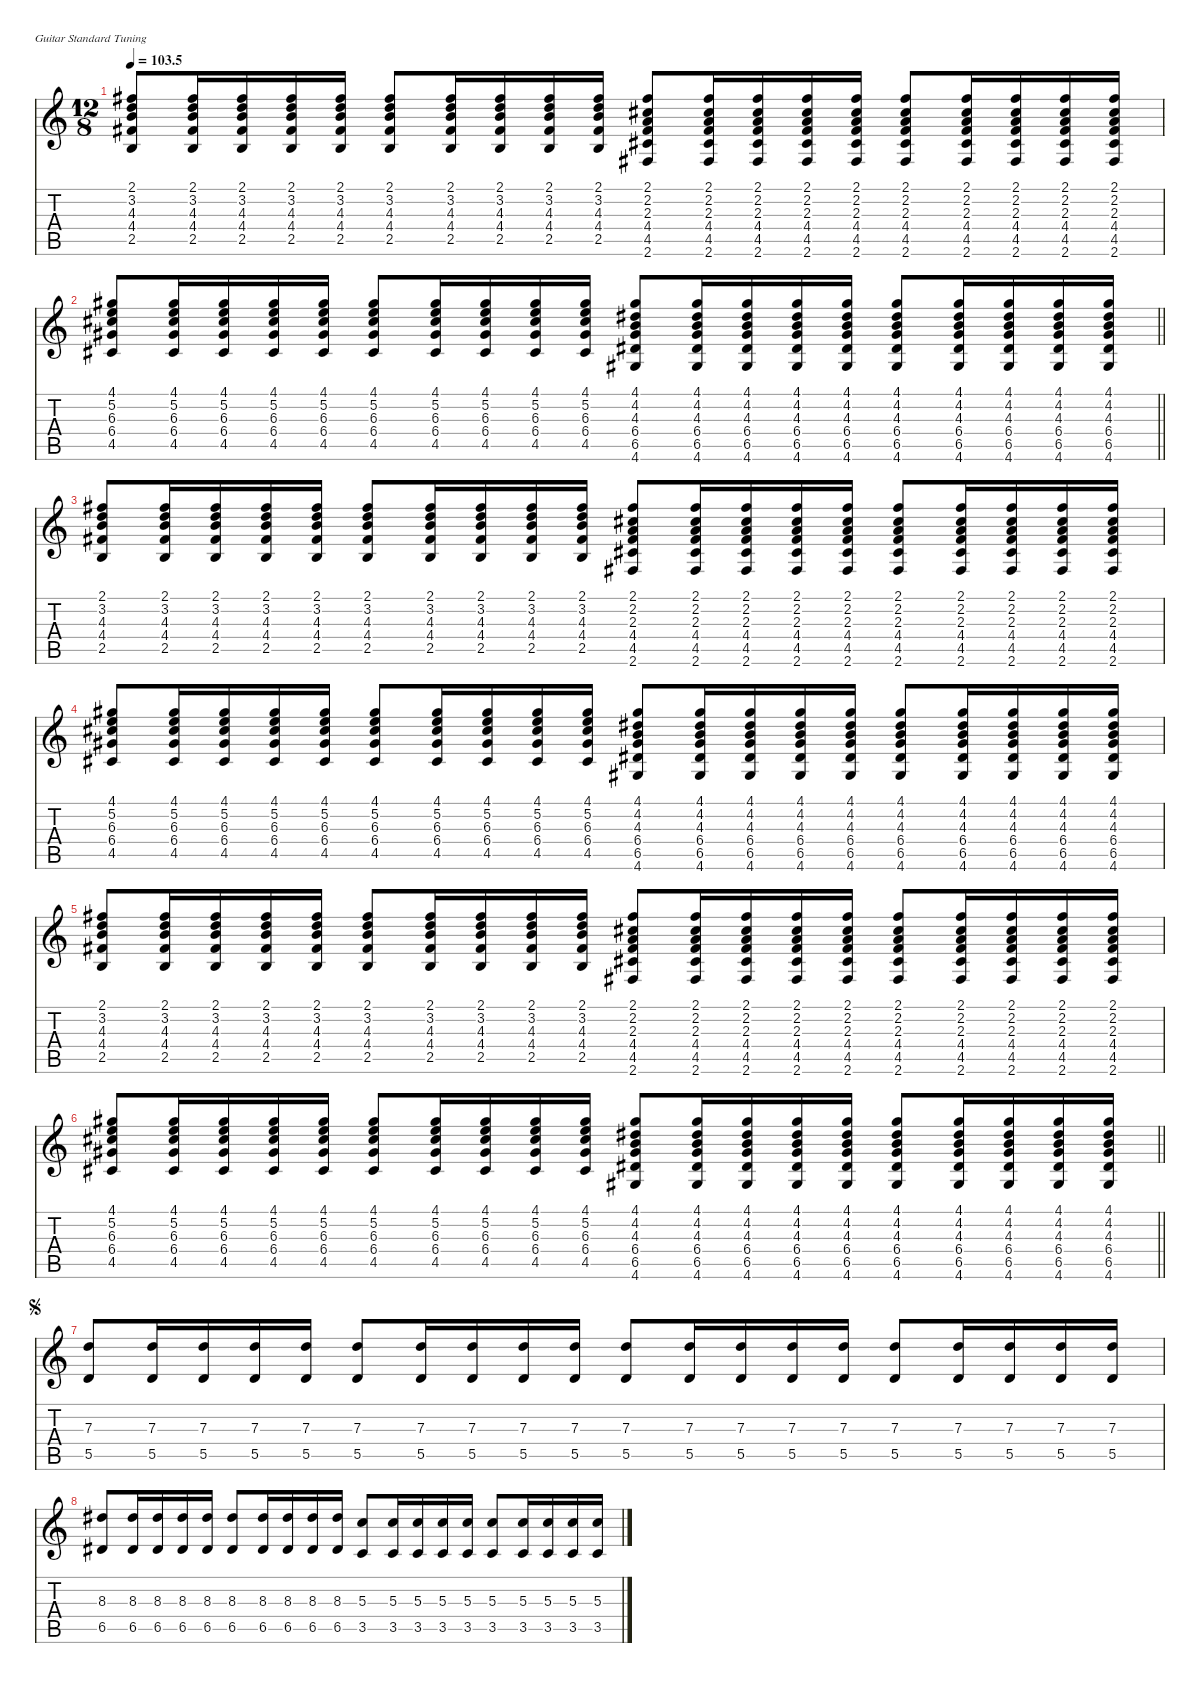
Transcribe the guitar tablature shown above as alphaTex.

\defaultSystemsLayout 4
\hideDynamics
\bracketExtendMode nobrackets
\singleTrackTrackNamePolicy hidden
\multiTrackTrackNamePolicy hidden
\firstSystemTrackNameMode fullname
\firstSystemTrackNameOrientation horizontal
\otherSystemsTrackNameOrientation horizontal
\track ("Guitar Track 1" "od.guit.") {defaultSystemsLayout 4 instrument overdrivenguitar}
\staff {score tabs}
\tuning (E4 B3 G3 D3 A2 E2)
\ts (12 8)
\tempo
103.5
\accidentals auto
\clef g2
\ottava regular
\simile none
\ks c
(2.1{acc #} 3.2 4.3 4.4{acc #} 2.5).8{dy f beam Up} (2.1{acc #} 3.2 4.3 4.4{acc #} 2.5).16{beam Up} (2.1{acc #} 3.2 4.3 4.4{acc #} 2.5).16{beam Up} (2.1{acc #} 3.2 4.3 4.4{acc #} 2.5).16{beam Up} (2.1{acc #} 3.2 4.3 4.4{acc #} 2.5).16{beam Up} (2.1{acc #} 3.2 4.3 4.4{acc #} 2.5).8{beam Up} (2.1{acc #} 3.2 4.3 4.4{acc #} 2.5).16{beam Up} (2.1{acc #} 3.2 4.3 4.4{acc #} 2.5).16{beam Up} (2.1{acc #} 3.2 4.3 4.4{acc #} 2.5).16{beam Up} (2.1{acc #} 3.2 4.3 4.4{acc #} 2.5).16{beam Up} (2.1{acc #} 2.2{acc #} 2.3 4.4{acc #} 4.5{acc #} 2.6{acc #}).8{beam Up} (2.1{acc #} 2.2{acc #} 2.3 4.4{acc #} 4.5{acc #} 2.6{acc #}).16{beam Up} (2.1{acc #} 2.2{acc #} 2.3 4.4{acc #} 4.5{acc #} 2.6{acc #}).16{beam Up} (2.1{acc #} 2.2{acc #} 2.3 4.4{acc #} 4.5{acc #} 2.6{acc #}).16{beam Up} (2.1{acc #} 2.2{acc #} 2.3 4.4{acc #} 4.5{acc #} 2.6{acc #}).16{beam Up} (2.1{acc #} 2.2{acc #} 2.3 4.4{acc #} 4.5{acc #} 2.6{acc #}).8{beam Up} (2.1{acc #} 2.2{acc #} 2.3 4.4{acc #} 4.5{acc #} 2.6{acc #}).16{beam Up} (2.1{acc #} 2.2{acc #} 2.3 4.4{acc #} 4.5{acc #} 2.6{acc #}).16{beam Up} (2.1{acc #} 2.2{acc #} 2.3 4.4{acc #} 4.5{acc #} 2.6{acc #}).16{beam Up} (2.1{acc #} 2.2{acc #} 2.3 4.4{acc #} 4.5{acc #} 2.6{acc #}).16{beam Up} |
\barLineRight lightlight
(4.1{acc #} 5.2 6.3{acc #} 6.4{acc #} 4.5{acc #}).8{beam Up} (4.1{acc #} 5.2 6.3{acc #} 6.4{acc #} 4.5{acc #}).16{beam Up} (4.1{acc #} 5.2 6.3{acc #} 6.4{acc #} 4.5{acc #}).16{beam Up} (4.1{acc #} 5.2 6.3{acc #} 6.4{acc #} 4.5{acc #}).16{beam Up} (4.1{acc #} 5.2 6.3{acc #} 6.4{acc #} 4.5{acc #}).16{beam Up} (4.1{acc #} 5.2 6.3{acc #} 6.4{acc #} 4.5{acc #}).8{beam Up} (4.1{acc #} 5.2 6.3{acc #} 6.4{acc #} 4.5{acc #}).16{beam Up} (4.1{acc #} 5.2 6.3{acc #} 6.4{acc #} 4.5{acc #}).16{beam Up} (4.1{acc #} 5.2 6.3{acc #} 6.4{acc #} 4.5{acc #}).16{beam Up} (4.1{acc #} 5.2 6.3{acc #} 6.4{acc #} 4.5{acc #}).16{beam Up} (4.1{acc #} 4.2{acc #} 4.3 6.4{acc #} 6.5{acc #} 4.6{acc #}).8{beam Up} (4.1{acc #} 4.2{acc #} 4.3 6.4{acc #} 6.5{acc #} 4.6{acc #}).16{beam Up} (4.1{acc #} 4.2{acc #} 4.3 6.4{acc #} 6.5{acc #} 4.6{acc #}).16{beam Up} (4.1{acc #} 4.2{acc #} 4.3 6.4{acc #} 6.5{acc #} 4.6{acc #}).16{beam Up} (4.1{acc #} 4.2{acc #} 4.3 6.4{acc #} 6.5{acc #} 4.6{acc #}).16{beam Up} (4.1{acc #} 4.2{acc #} 4.3 6.4{acc #} 6.5{acc #} 4.6{acc #}).8{beam Up} (4.1{acc #} 4.2{acc #} 4.3 6.4{acc #} 6.5{acc #} 4.6{acc #}).16{beam Up} (4.1{acc #} 4.2{acc #} 4.3 6.4{acc #} 6.5{acc #} 4.6{acc #}).16{beam Up} (4.1{acc #} 4.2{acc #} 4.3 6.4{acc #} 6.5{acc #} 4.6{acc #}).16{beam Up} (4.1{acc #} 4.2{acc #} 4.3 6.4{acc #} 6.5{acc #} 4.6{acc #}).16{beam Up} |
(2.1{acc #} 3.2 4.3 4.4{acc #} 2.5).8{beam Up} (2.1{acc #} 3.2 4.3 4.4{acc #} 2.5).16{beam Up} (2.1{acc #} 3.2 4.3 4.4{acc #} 2.5).16{beam Up} (2.1{acc #} 3.2 4.3 4.4{acc #} 2.5).16{beam Up} (2.1{acc #} 3.2 4.3 4.4{acc #} 2.5).16{beam Up} (2.1{acc #} 3.2 4.3 4.4{acc #} 2.5).8{beam Up} (2.1{acc #} 3.2 4.3 4.4{acc #} 2.5).16{beam Up} (2.1{acc #} 3.2 4.3 4.4{acc #} 2.5).16{beam Up} (2.1{acc #} 3.2 4.3 4.4{acc #} 2.5).16{beam Up} (2.1{acc #} 3.2 4.3 4.4{acc #} 2.5).16{beam Up} (2.1{acc #} 2.2{acc #} 2.3 4.4{acc #} 4.5{acc #} 2.6{acc #}).8{beam Up} (2.1{acc #} 2.2{acc #} 2.3 4.4{acc #} 4.5{acc #} 2.6{acc #}).16{beam Up} (2.1{acc #} 2.2{acc #} 2.3 4.4{acc #} 4.5{acc #} 2.6{acc #}).16{beam Up} (2.1{acc #} 2.2{acc #} 2.3 4.4{acc #} 4.5{acc #} 2.6{acc #}).16{beam Up} (2.1{acc #} 2.2{acc #} 2.3 4.4{acc #} 4.5{acc #} 2.6{acc #}).16{beam Up} (2.1{acc #} 2.2{acc #} 2.3 4.4{acc #} 4.5{acc #} 2.6{acc #}).8{beam Up} (2.1{acc #} 2.2{acc #} 2.3 4.4{acc #} 4.5{acc #} 2.6{acc #}).16{beam Up} (2.1{acc #} 2.2{acc #} 2.3 4.4{acc #} 4.5{acc #} 2.6{acc #}).16{beam Up} (2.1{acc #} 2.2{acc #} 2.3 4.4{acc #} 4.5{acc #} 2.6{acc #}).16{beam Up} (2.1{acc #} 2.2{acc #} 2.3 4.4{acc #} 4.5{acc #} 2.6{acc #}).16{beam Up} |
(4.1{acc #} 5.2 6.3{acc #} 6.4{acc #} 4.5{acc #}).8{beam Up} (4.1{acc #} 5.2 6.3{acc #} 6.4{acc #} 4.5{acc #}).16{beam Up} (4.1{acc #} 5.2 6.3{acc #} 6.4{acc #} 4.5{acc #}).16{beam Up} (4.1{acc #} 5.2 6.3{acc #} 6.4{acc #} 4.5{acc #}).16{beam Up} (4.1{acc #} 5.2 6.3{acc #} 6.4{acc #} 4.5{acc #}).16{beam Up} (4.1{acc #} 5.2 6.3{acc #} 6.4{acc #} 4.5{acc #}).8{beam Up} (4.1{acc #} 5.2 6.3{acc #} 6.4{acc #} 4.5{acc #}).16{beam Up} (4.1{acc #} 5.2 6.3{acc #} 6.4{acc #} 4.5{acc #}).16{beam Up} (4.1{acc #} 5.2 6.3{acc #} 6.4{acc #} 4.5{acc #}).16{beam Up} (4.1{acc #} 5.2 6.3{acc #} 6.4{acc #} 4.5{acc #}).16{beam Up} (4.1{acc #} 4.2{acc #} 4.3 6.4{acc #} 6.5{acc #} 4.6{acc #}).8{beam Up} (4.1{acc #} 4.2{acc #} 4.3 6.4{acc #} 6.5{acc #} 4.6{acc #}).16{beam Up} (4.1{acc #} 4.2{acc #} 4.3 6.4{acc #} 6.5{acc #} 4.6{acc #}).16{beam Up} (4.1{acc #} 4.2{acc #} 4.3 6.4{acc #} 6.5{acc #} 4.6{acc #}).16{beam Up} (4.1{acc #} 4.2{acc #} 4.3 6.4{acc #} 6.5{acc #} 4.6{acc #}).16{beam Up} (4.1{acc #} 4.2{acc #} 4.3 6.4{acc #} 6.5{acc #} 4.6{acc #}).8{beam Up} (4.1{acc #} 4.2{acc #} 4.3 6.4{acc #} 6.5{acc #} 4.6{acc #}).16{beam Up} (4.1{acc #} 4.2{acc #} 4.3 6.4{acc #} 6.5{acc #} 4.6{acc #}).16{beam Up} (4.1{acc #} 4.2{acc #} 4.3 6.4{acc #} 6.5{acc #} 4.6{acc #}).16{beam Up} (4.1{acc #} 4.2{acc #} 4.3 6.4{acc #} 6.5{acc #} 4.6{acc #}).16{beam Up} |
(2.1{acc #} 3.2 4.3 4.4{acc #} 2.5).8{beam Up} (2.1{acc #} 3.2 4.3 4.4{acc #} 2.5).16{beam Up} (2.1{acc #} 3.2 4.3 4.4{acc #} 2.5).16{beam Up} (2.1{acc #} 3.2 4.3 4.4{acc #} 2.5).16{beam Up} (2.1{acc #} 3.2 4.3 4.4{acc #} 2.5).16{beam Up} (2.1{acc #} 3.2 4.3 4.4{acc #} 2.5).8{beam Up} (2.1{acc #} 3.2 4.3 4.4{acc #} 2.5).16{beam Up} (2.1{acc #} 3.2 4.3 4.4{acc #} 2.5).16{beam Up} (2.1{acc #} 3.2 4.3 4.4{acc #} 2.5).16{beam Up} (2.1{acc #} 3.2 4.3 4.4{acc #} 2.5).16{beam Up} (2.1{acc #} 2.2{acc #} 2.3 4.4{acc #} 4.5{acc #} 2.6{acc #}).8{beam Up} (2.1{acc #} 2.2{acc #} 2.3 4.4{acc #} 4.5{acc #} 2.6{acc #}).16{beam Up} (2.1{acc #} 2.2{acc #} 2.3 4.4{acc #} 4.5{acc #} 2.6{acc #}).16{beam Up} (2.1{acc #} 2.2{acc #} 2.3 4.4{acc #} 4.5{acc #} 2.6{acc #}).16{beam Up} (2.1{acc #} 2.2{acc #} 2.3 4.4{acc #} 4.5{acc #} 2.6{acc #}).16{beam Up} (2.1{acc #} 2.2{acc #} 2.3 4.4{acc #} 4.5{acc #} 2.6{acc #}).8{beam Up} (2.1{acc #} 2.2{acc #} 2.3 4.4{acc #} 4.5{acc #} 2.6{acc #}).16{beam Up} (2.1{acc #} 2.2{acc #} 2.3 4.4{acc #} 4.5{acc #} 2.6{acc #}).16{beam Up} (2.1{acc #} 2.2{acc #} 2.3 4.4{acc #} 4.5{acc #} 2.6{acc #}).16{beam Up} (2.1{acc #} 2.2{acc #} 2.3 4.4{acc #} 4.5{acc #} 2.6{acc #}).16{beam Up} |
\barLineRight lightlight
(4.1{acc #} 5.2 6.3{acc #} 6.4{acc #} 4.5{acc #}).8{beam Up} (4.1{acc #} 5.2 6.3{acc #} 6.4{acc #} 4.5{acc #}).16{beam Up} (4.1{acc #} 5.2 6.3{acc #} 6.4{acc #} 4.5{acc #}).16{beam Up} (4.1{acc #} 5.2 6.3{acc #} 6.4{acc #} 4.5{acc #}).16{beam Up} (4.1{acc #} 5.2 6.3{acc #} 6.4{acc #} 4.5{acc #}).16{beam Up} (4.1{acc #} 5.2 6.3{acc #} 6.4{acc #} 4.5{acc #}).8{beam Up} (4.1{acc #} 5.2 6.3{acc #} 6.4{acc #} 4.5{acc #}).16{beam Up} (4.1{acc #} 5.2 6.3{acc #} 6.4{acc #} 4.5{acc #}).16{beam Up} (4.1{acc #} 5.2 6.3{acc #} 6.4{acc #} 4.5{acc #}).16{beam Up} (4.1{acc #} 5.2 6.3{acc #} 6.4{acc #} 4.5{acc #}).16{beam Up} (4.1{acc #} 4.2{acc #} 4.3 6.4{acc #} 6.5{acc #} 4.6{acc #}).8{beam Up} (4.1{acc #} 4.2{acc #} 4.3 6.4{acc #} 6.5{acc #} 4.6{acc #}).16{beam Up} (4.1{acc #} 4.2{acc #} 4.3 6.4{acc #} 6.5{acc #} 4.6{acc #}).16{beam Up} (4.1{acc #} 4.2{acc #} 4.3 6.4{acc #} 6.5{acc #} 4.6{acc #}).16{beam Up} (4.1{acc #} 4.2{acc #} 4.3 6.4{acc #} 6.5{acc #} 4.6{acc #}).16{beam Up} (4.1{acc #} 4.2{acc #} 4.3 6.4{acc #} 6.5{acc #} 4.6{acc #}).8{beam Up} (4.1{acc #} 4.2{acc #} 4.3 6.4{acc #} 6.5{acc #} 4.6{acc #}).16{beam Up} (4.1{acc #} 4.2{acc #} 4.3 6.4{acc #} 6.5{acc #} 4.6{acc #}).16{beam Up} (4.1{acc #} 4.2{acc #} 4.3 6.4{acc #} 6.5{acc #} 4.6{acc #}).16{beam Up} (4.1{acc #} 4.2{acc #} 4.3 6.4{acc #} 6.5{acc #} 4.6{acc #}).16{beam Up} |
\jump segno
(7.3 5.5).8{beam Up} (7.3 5.5).16{beam Up} (7.3 5.5).16{beam Up} (7.3 5.5).16{beam Up} (7.3 5.5).16{beam Up} (7.3 5.5).8{beam Up} (7.3 5.5).16{beam Up} (7.3 5.5).16{beam Up} (7.3 5.5).16{beam Up} (7.3 5.5).16{beam Up} (7.3 5.5).8{beam Up} (7.3 5.5).16{beam Up} (7.3 5.5).16{beam Up} (7.3 5.5).16{beam Up} (7.3 5.5).16{beam Up} (7.3 5.5).8{beam Up} (7.3 5.5).16{beam Up} (7.3 5.5).16{beam Up} (7.3 5.5).16{beam Up} (7.3 5.5).16{beam Up} |
(8.3{acc #} 6.5{acc #}).8{beam Up} (8.3{acc #} 6.5{acc #}).16{beam Up} (8.3{acc #} 6.5{acc #}).16{beam Up} (8.3{acc #} 6.5{acc #}).16{beam Up} (8.3{acc #} 6.5{acc #}).16{beam Up} (8.3{acc #} 6.5{acc #}).8{beam Up} (8.3{acc #} 6.5{acc #}).16{beam Up} (8.3{acc #} 6.5{acc #}).16{beam Up} (8.3{acc #} 6.5{acc #}).16{beam Up} (8.3{acc #} 6.5{acc #}).16{beam Up} (5.3 3.5).8{beam Up} (5.3 3.5).16{beam Up} (5.3 3.5).16{beam Up} (5.3 3.5).16{beam Up} (5.3 3.5).16{beam Up} (5.3 3.5).8{beam Up} (5.3 3.5).16{beam Up} (5.3 3.5).16{beam Up} (5.3 3.5).16{beam Up} (5.3 3.5).16{beam Up}
